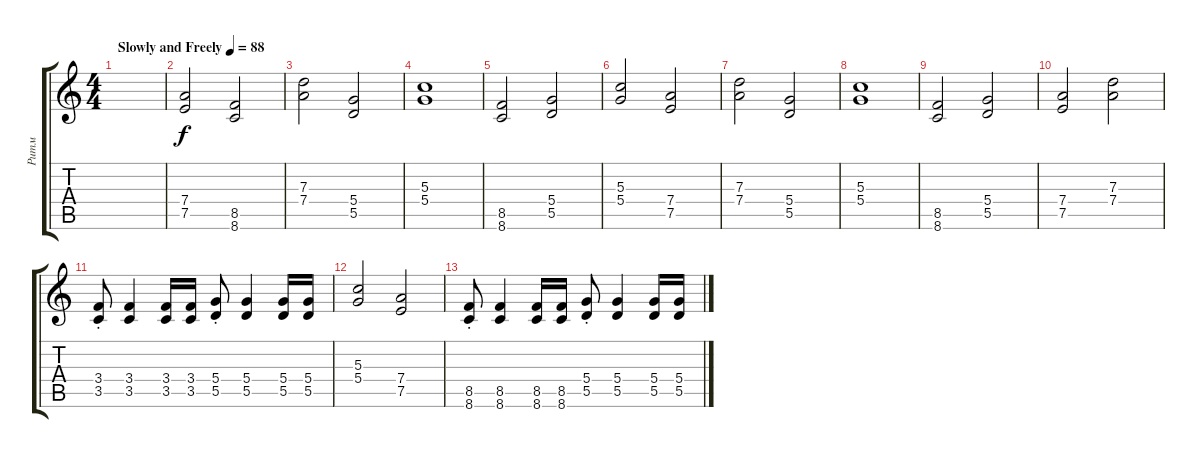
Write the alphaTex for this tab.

\track ("Ритм" "Ритм") {instrument distortionguitar}
\staff {score tabs}
\tuning (E4 B3 G3 D3 A2 E2) {hide}
\ts (4 4)
\tempo (88 "Slowly and Freely")
\clef g2
\ks c
|
(7.4 7.5).2 (8.5 8.6).2 |
(7.3 7.4).2 (5.4 5.5).2 |
(5.3 5.4).1 |
(8.5 8.6).2 (5.4 5.5).2 |
(5.3 5.4).2 (7.4 7.5).2 |
(7.3 7.4).2 (5.4 5.5).2 |
(5.3 5.4).1 |
(8.5 8.6).2 (5.4 5.5).2 |
(7.4 7.5).2 (7.3 7.4).2 |
(3.4{st} 3.5{st}).8 (3.4 3.5).4 (3.4 3.5).16 (3.4 3.5).16 (5.4{st} 5.5{st}).8 (5.4 5.5).4 (5.4 5.5).16 (5.4 5.5).16 |
(5.3 5.4).2 (7.4 7.5).2 |
(8.5{st} 8.6{st}).8 (8.5 8.6).4 (8.5 8.6).16 (8.5 8.6).16 (5.4{st} 5.5{st}).8 (5.4 5.5).4 (5.4 5.5).16 (5.4 5.5).16
